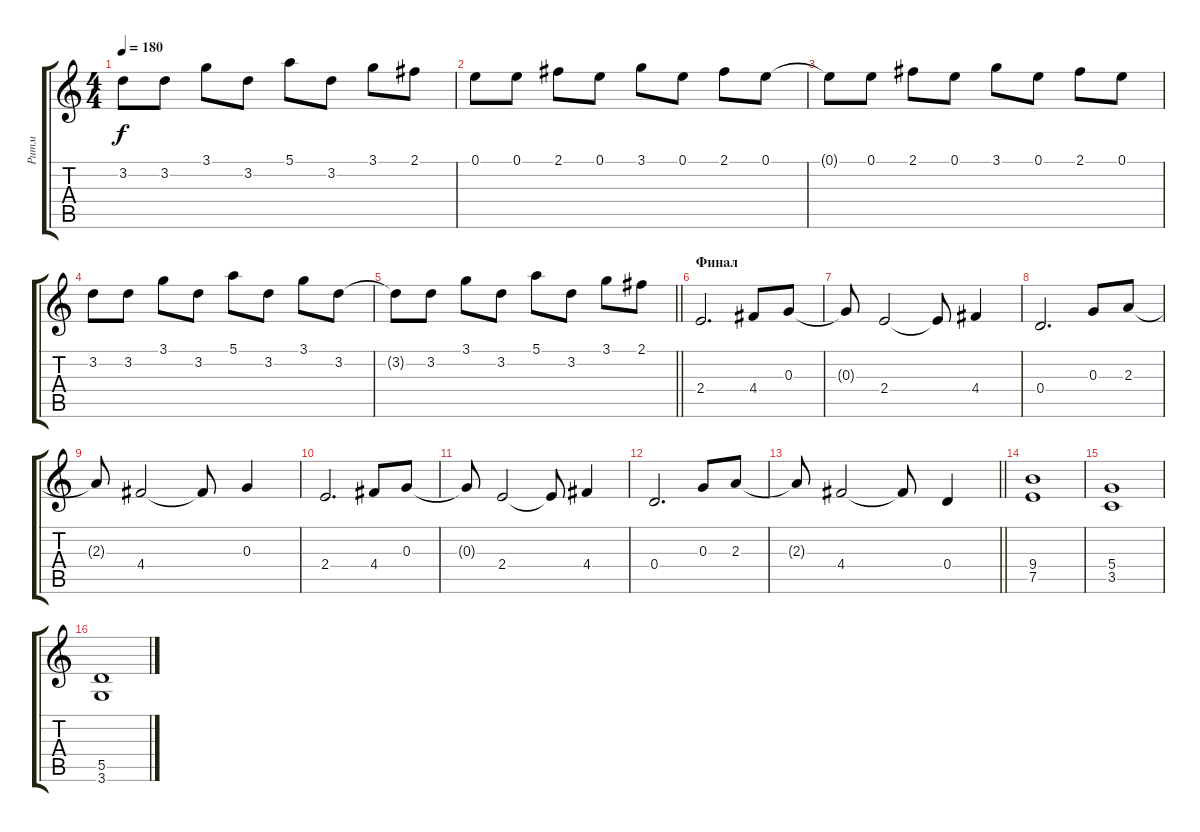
\track ("Ритм" "Ритм") {instrument distortionguitar}
\staff {score tabs}
\tuning (E4 B3 G3 D3 A2 E2) {hide}
\ts (4 4)
\tempo 180
\clef g2
\ks c
3.2{t}.8{dy f} 3.2.8 3.1.8 3.2.8 5.1.8 3.2.8 3.1.8 2.1.8 |
0.1.8 0.1.8 2.1.8 0.1.8 3.1.8 0.1.8 2.1.8 0.1.8 |
0.1{t}.8 0.1.8 2.1.8 0.1.8 3.1.8 0.1.8 2.1.8 0.1.8 |
3.2.8 3.2.8 3.1.8 3.2.8 5.1.8 3.2.8 3.1.8 3.2.8 |
\barLineRight lightlight
3.2{t}.8 3.2.8 3.1.8 3.2.8 5.1.8 3.2.8 3.1.8 2.1.8 |
\section ("" "Финал")
2.4.2{d} 4.4.8 0.3.8 |
0.3{t}.8 2.4.2 2.4{t}.8 4.4.4 |
0.4.2{d} 0.3.8 2.3.8 |
2.3{t}.8 4.4.2 4.4{t}.8 0.3.4 |
2.4.2{d} 4.4.8 0.3.8 |
0.3{t}.8 2.4.2 2.4{t}.8 4.4.4 |
0.4.2{d} 0.3.8 2.3.8 |
\barLineRight lightlight
2.3{t}.8 4.4.2 4.4{t}.8 0.4.4 |
(9.4 7.5).1 |
(5.4 3.5).1 |
(5.5 3.6).1
